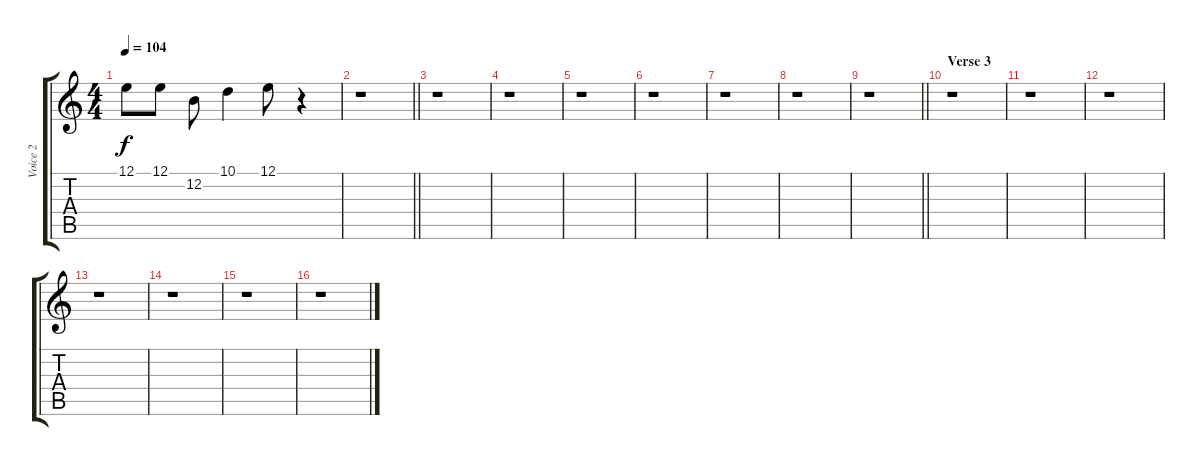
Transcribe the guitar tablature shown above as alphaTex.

\track ("Voice 2" "Voice 2") {instrument lead2sawtooth}
\staff {score tabs}
\tuning (E4 B3 G3 D3 A2 E2) {hide}
\ts (4 4)
\tempo 104
\clef g2
\ks c
12.1{t}.8{dy f} 12.1.8 12.2.8 10.1.4 12.1.8 r.4 |
\barLineRight lightlight
r.1 |
r.1 |
r.1 |
r.1 |
r.1 |
r.1 |
r.1 |
\barLineRight lightlight
r.1 |
\section ("" "Verse 3")
r.1 |
r.1 |
r.1 |
r.1 |
r.1 |
r.1 |
r.1
